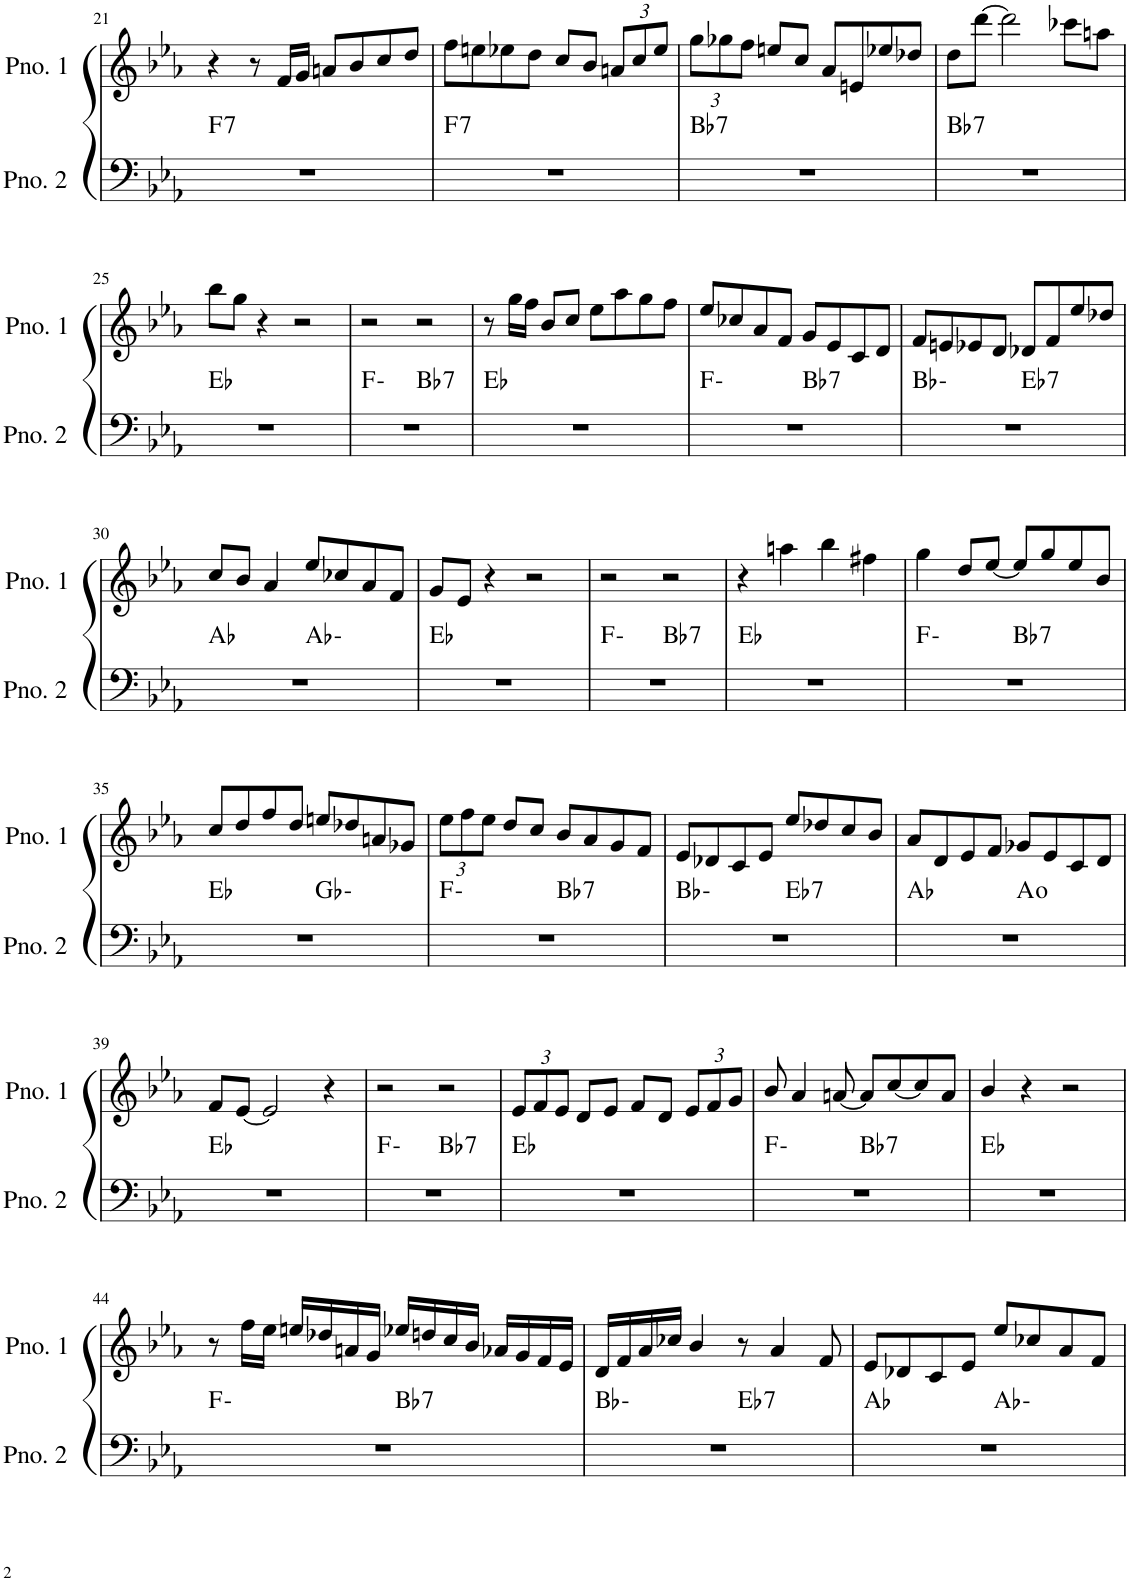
**kern	**harte	**kern
*part2	*part2	*part1
*staff2	*	*staff1
*I"ピアノ 2	*	*I"ピアノ 1
!!LO:PB:g=z
*clefF4	*	*clefG2
*k[b-e-a-]	*	*k[b-e-a-]
*M4/4	*	*M4/4
=21	=21	=21
!	!LO:H:kt=7	!
1r	F:7	4r
.	.	8r
.	.	16f/LL
.	.	16g/JJ
.	.	8an/L
.	.	8b-/
.	.	8cc/
.	.	8dd/J
=22	=22	=22
!	!LO:H:kt=7	!
1r	F:7	8ff\L
.	.	8een\
.	.	8ee-X\
.	.	8dd\J
.	.	8cc/L
.	.	8b-/J
*	*	*Xbrackettup
.	.	12an/L
.	.	12cc/
.	.	12ee-/J
=23	=23	=23
!	!LO:H:kt=7	!
1r	Bb:7	12gg\L
.	.	12gg-X\
.	.	12ff\J
.	.	8een/L
.	.	8cc/J
.	.	8a-/L
.	.	8en/
.	.	8ee-X/
.	.	8dd-X/J
=24	=24	=24
!	!LO:H:kt=7	!
1r	Bb:7	8dd\L
.	.	[8ddd\J
.	.	2ddd\]
.	.	8ccc-X\L
.	.	8aan\J
!!LO:LB:g=z
=25	=25	=25
1r	Eb:maj	8bb-\L
.	.	8gg\J
.	.	4r
.	.	2r
=26	=26	=26
*^	*	*
1r	2ryy	F:min	2r
!	!	!LO:H:kt=7	!
.	2ryy	Bb:7	2r
*v	*v	*	*
=27	=27	=27
1r	Eb:maj	8r
.	.	16gg\LL
.	.	16ff\JJ
.	.	8b-/L
.	.	8cc/J
.	.	8ee-\L
.	.	8aa-\
.	.	8gg\
.	.	8ff\J
=28	=28	=28
*^	*	*
1r	2ryy	F:min	8ee-/L
.	.	.	8cc-X/
.	.	.	8a-/
.	.	.	8f/J
!	!	!LO:H:kt=7	!
.	2ryy	Bb:7	8g/L
.	.	.	8e-/
.	.	.	8c/
.	.	.	8d/J
=29	=29	=29	=29
1r	2ryy	Bb:min	8f/L
.	.	.	8en/
.	.	.	8e-X/
.	.	.	8d/J
!	!	!LO:H:kt=7	!
.	2ryy	Eb:7	8d-X/L
.	.	.	8f/
.	.	.	8ee-/
.	.	.	8dd-X/J
!!LO:LB:g=z
=30	=30	=30	=30
1r	2ryy	Ab:maj	8cc/L
.	.	.	8b-/J
.	.	.	4a-/
.	2ryy	Ab:min	8ee-/L
.	.	.	8cc-X/
.	.	.	8a-/
.	.	.	8f/J
*v	*v	*	*
=31	=31	=31
1r	Eb:maj	8g/L
.	.	8e-/J
.	.	4r
.	.	2r
=32	=32	=32
*^	*	*
1r	2ryy	F:min	2r
!	!	!LO:H:kt=7	!
.	2ryy	Bb:7	2r
*v	*v	*	*
=33	=33	=33
1r	Eb:maj	4r
.	.	4aan\
.	.	4bb-\
.	.	4ff#X\
=34	=34	=34
*^	*	*
1r	2ryy	F:min	4gg\
.	.	.	8dd/L
.	.	.	[8ee-/J
!	!	!LO:H:kt=7	!
.	2ryy	Bb:7	8ee-/L]
.	.	.	8gg/
.	.	.	8ee-/
.	.	.	8b-/J
!!LO:LB:g=z
=35	=35	=35	=35
1r	2ryy	Eb:maj	8cc/L
.	.	.	8dd/
.	.	.	8ff/
.	.	.	8dd/J
.	2ryy	Gb:min	8een/L
.	.	.	8dd-X/
.	.	.	8an/
.	.	.	8g-X/J
=36	=36	=36	=36
1r	2ryy	F:min	12ee-\L
.	.	.	12ff\
.	.	.	12ee-\J
.	.	.	8dd/L
.	.	.	8cc/J
!	!	!LO:H:kt=7	!
.	2ryy	Bb:7	8b-/L
.	.	.	8a-/
.	.	.	8g/
.	.	.	8f/J
=37	=37	=37	=37
1r	2ryy	Bb:min	8e-/L
.	.	.	8d-X/
.	.	.	8c/
.	.	.	8e-/J
!	!	!LO:H:kt=7	!
.	2ryy	Eb:7	8ee-/L
.	.	.	8dd-X/
.	.	.	8cc/
.	.	.	8b-/J
=38	=38	=38	=38
1r	2ryy	Ab:maj	8a-/L
.	.	.	8d/
.	.	.	8e-/
.	.	.	8f/J
.	2ryy	A:dim	8g-X/L
.	.	.	8e-/
.	.	.	8c/
.	.	.	8d/J
*v	*v	*	*
!!LO:LB:g=z
=39	=39	=39
1r	Eb:maj	8f/L
.	.	[8e-/J
.	.	2e-/]
.	.	4r
=40	=40	=40
*^	*	*
1r	2ryy	F:min	2r
!	!	!LO:H:kt=7	!
.	2ryy	Bb:7	2r
*v	*v	*	*
=41	=41	=41
1r	Eb:maj	12e-/L
.	.	12f/
.	.	12e-/J
.	.	8d/L
.	.	8e-/J
.	.	8f/L
.	.	8d/J
.	.	12e-/L
.	.	12f/
.	.	12g/J
=42	=42	=42
*^	*	*
1r	2ryy	F:min	8b-/
.	.	.	4a-/
.	.	.	[8an/
!	!	!LO:H:kt=7	!
.	2ryy	Bb:7	8a/L]
.	.	.	[8cc/
.	.	.	8cc/]
.	.	.	8a/J
*v	*v	*	*
=43	=43	=43
1r	Eb:maj	4b-/
.	.	4r
.	.	2r
!!LO:LB:g=z
=44	=44	=44
*^	*	*
1r	2ryy	F:min	8r
.	.	.	16ff\LL
.	.	.	16ee-\JJ
.	.	.	16een/LL
.	.	.	16dd-X/
.	.	.	16an/
.	.	.	16g/JJ
!	!	!LO:H:kt=7	!
.	2ryy	Bb:7	16ee-X/LL
.	.	.	16ddn/
.	.	.	16cc/
.	.	.	16b-/JJ
.	.	.	16a-X/LL
.	.	.	16g/
.	.	.	16f/
.	.	.	16e-/JJ
=45	=45	=45	=45
1r	2ryy	Bb:min	16d/LL
.	.	.	16f/
.	.	.	16a-/
.	.	.	16cc-X/JJ
.	.	.	4b-/
!	!	!LO:H:kt=7	!
.	2ryy	Eb:7	8r
.	.	.	4a-/
.	.	.	8f/
=46	=46	=46	=46
1r	2ryy	Ab:maj	8e-/L
.	.	.	8d-X/
.	.	.	8c/
.	.	.	8e-/J
.	2ryy	Ab:min	8ee-/L
.	.	.	8cc-X/
.	.	.	8a-/
.	.	.	8f/J
*v	*v	*	*
=	=	=
*-	*-	*-
